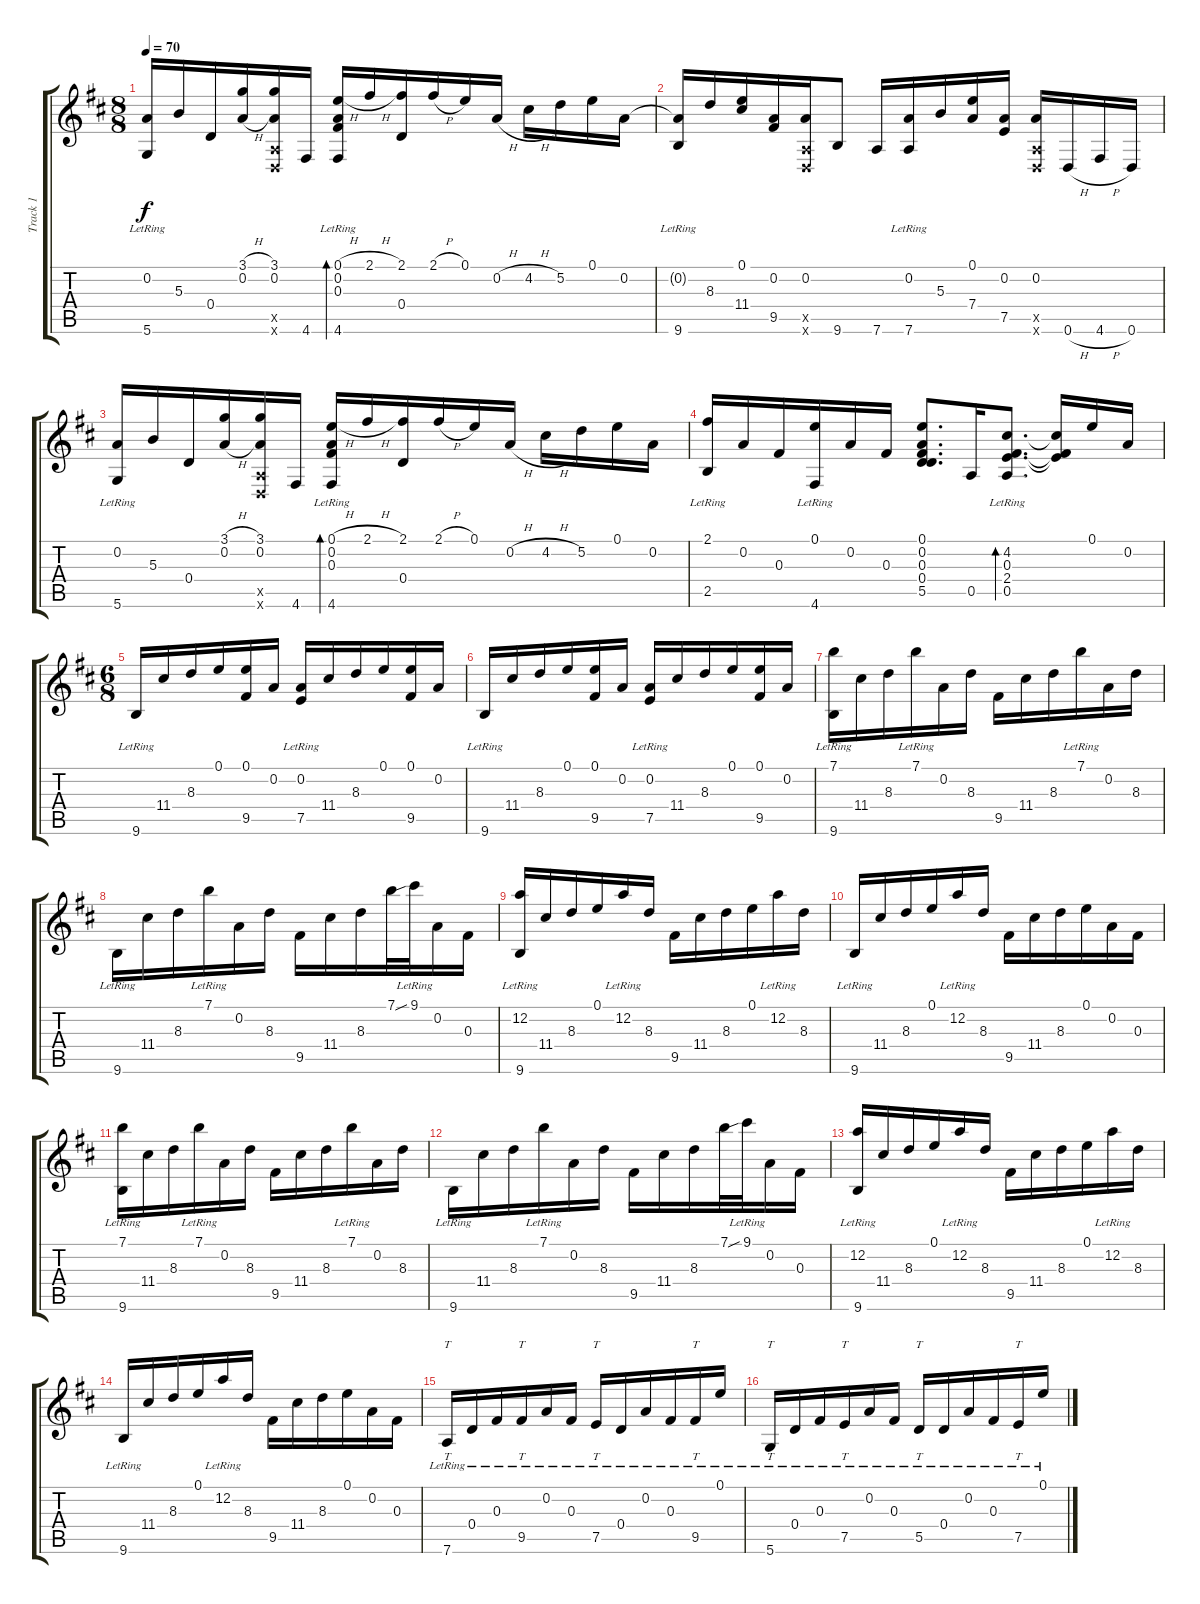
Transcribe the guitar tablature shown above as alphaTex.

\track ("Track 1" "Track 1") {instrument acousticguitarsteel}
\staff {score tabs}
\tuning (E4 A3 Gb3 D3 A2 D2) {hide}
\ts (8 8)
\tempo 70
\clef g2
\ks d
(0.2{lr} 5.6{lr}).16{dy f} 5.3.16 0.4.16 (3.1{h} 0.2{h}).16 (3.1 0.2 0.5{x} 0.6{x}).16 4.6.16 (0.1{h lr} 0.2{lr} 0.3{lr} 4.6{lr}).16{bd 60} 2.1{h}.16 (2.1 0.4).16 2.1{h}.16 0.1.16 0.2{h}.16 4.2{h}.16 5.2.16 0.1.16 0.2.16 |
(0.2{t} 9.6{lr}).16 8.3.16 (0.1 11.4).16 (0.2 9.5).16 (0.2 0.5{x} 0.6{x}).16 9.6.8 7.6.16 (0.2{lr} 7.6{lr}).16 5.3.16 (0.1 7.4).16 (0.2 7.5).16 (0.2 0.5{x} 0.6{x}).16 0.6{h}.16 4.6{h}.16 0.6.16 |
(0.2{lr} 5.6{lr}).16 5.3.16 0.4.16 (3.1{h} 0.2{h}).16 (3.1 0.2 0.5{x} 0.6{x}).16 4.6.16 (0.1{h lr} 0.2{lr} 0.3{lr} 4.6{lr}).16{bd 120} 2.1{h}.16 (2.1 0.4).16 2.1{h}.16 0.1.16 0.2{h}.16 4.2{h}.16 5.2.16 0.1.16 0.2.16 |
(2.1{lr} 2.5{lr}).16 0.2.16 0.3.16 (0.1{lr} 4.6{lr}).16 0.2.16 0.3.16 (0.1 0.2 0.3 0.4 5.5).8{d} 0.5.16 (4.2{lr} 0.3{lr} 2.4{lr} 0.5{lr}).8{d bd 120} (4.2{t} 0.3{t} 2.4{t}).16 0.1.16 0.2.16 |
\ts (6 8)
9.6{lr}.16 11.4.16 8.3.16 0.1.16 (0.1 9.5).16 0.2.16 (0.2 7.5{lr}).16 11.4.16 8.3.16 0.1.16 (0.1 9.5).16 0.2.16 |
9.6{lr}.16 11.4.16 8.3.16 0.1.16 (0.1 9.5).16 0.2.16 (0.2 7.5{lr}).16 11.4.16 8.3.16 0.1.16 (0.1 9.5).16 0.2.16 |
(7.1{lr} 9.6{lr}).16 11.4.16 8.3.16 7.1{lr}.16 0.2.16 8.3.16 9.5.16 11.4.16 8.3.16 7.1{lr}.16 0.2.16 8.3.16 |
9.6{lr}.16 11.4.16 8.3.16 7.1{lr}.16 0.2.16 8.3.16 9.5.16 11.4.16 8.3.16 7.1.32 9.1{sib lr}.32 0.2.16 0.3.16 |
(12.2{lr} 9.6{lr}).16 11.4.16 8.3.16 0.1.16 12.2{lr}.16 8.3.16 9.5.16 11.4.16 8.3.16 0.1.16 12.2{lr}.16 8.3.16 |
9.6{lr}.16 11.4.16 8.3.16 0.1.16 12.2{lr}.16 8.3.16 9.5.16 11.4.16 8.3.16 0.1.16 0.2.16 0.3.16 |
(7.1{lr} 9.6{lr}).16 11.4.16 8.3.16 7.1{lr}.16 0.2.16 8.3.16 9.5.16 11.4.16 8.3.16 7.1{lr}.16 0.2.16 8.3.16 |
9.6{lr}.16 11.4.16 8.3.16 7.1{lr}.16 0.2.16 8.3.16 9.5.16 11.4.16 8.3.16 7.1.32 9.1{sib lr}.32 0.2.16 0.3.16 |
(12.2{lr} 9.6{lr}).16 11.4.16 8.3.16 0.1.16 12.2{lr}.16 8.3.16 9.5.16 11.4.16 8.3.16 0.1.16 12.2{lr}.16 8.3.16 |
9.6{lr}.16 11.4.16 8.3.16 0.1.16 12.2{lr}.16 8.3.16 9.5.16 11.4.16 8.3.16 0.1.16 0.2.16 0.3.16 |
7.6{lr}.16{tt} 0.4{lr}.16 0.3{lr}.16 9.5{lr}.16{tt} 0.2{lr}.16 0.3{lr}.16 7.5{lr}.16{tt} 0.4{lr}.16 0.2{lr}.16 0.3{lr}.16 9.5{lr}.16{tt} 0.1{lr}.16 |
5.6{lr}.16{tt} 0.4{lr}.16 0.3{lr}.16 7.5{lr}.16{tt} 0.2{lr}.16 0.3{lr}.16 5.5{lr}.16{tt} 0.4{lr}.16 0.2{lr}.16 0.3{lr}.16 7.5{lr}.16{tt} 0.1{lr}.16
